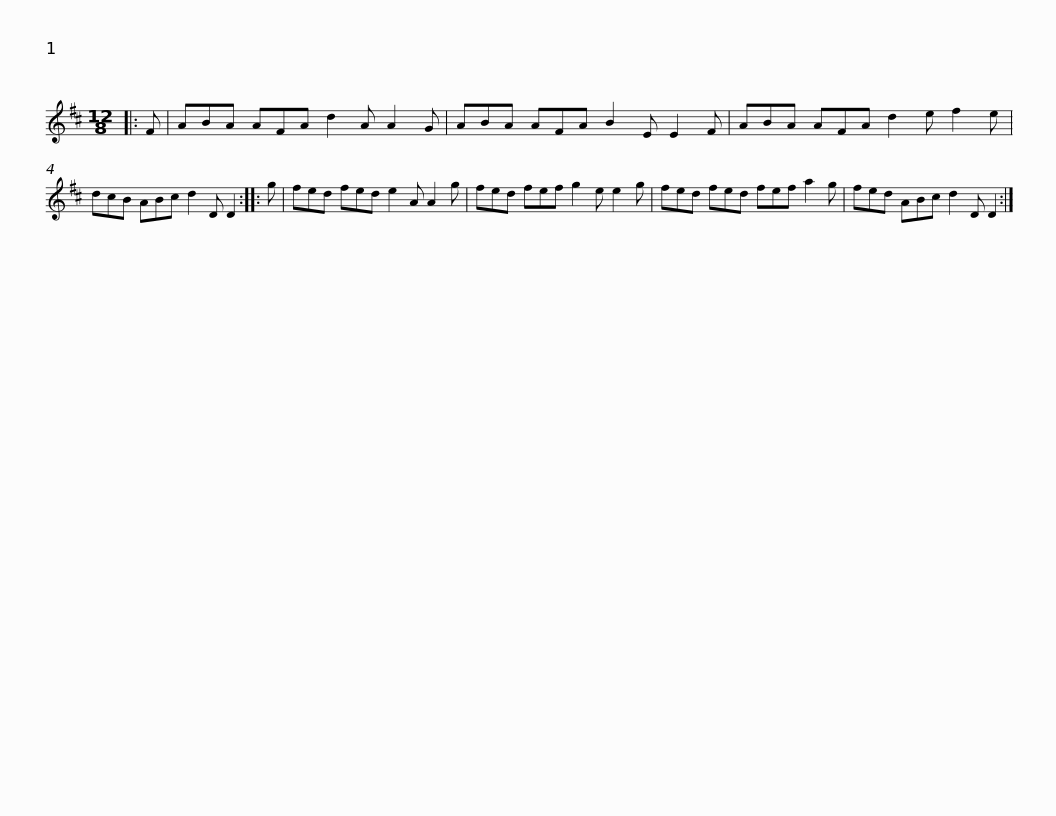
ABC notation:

X:1
L:1/8
M:12/8
I:linebreak $
K:D
V:1 treble
V:1
|: F | ABA AFA d2 A A2 G | ABA AFA B2 E E2 F | ABA AFA d2 e f2 e |$ dcB ABc d2 D D2 :: %5
 g | fed fed e2 A A2 g | fed fef g2 e e2 g | fed fed fef a2 g |$ fed ABc d2 D D2 :| %10
